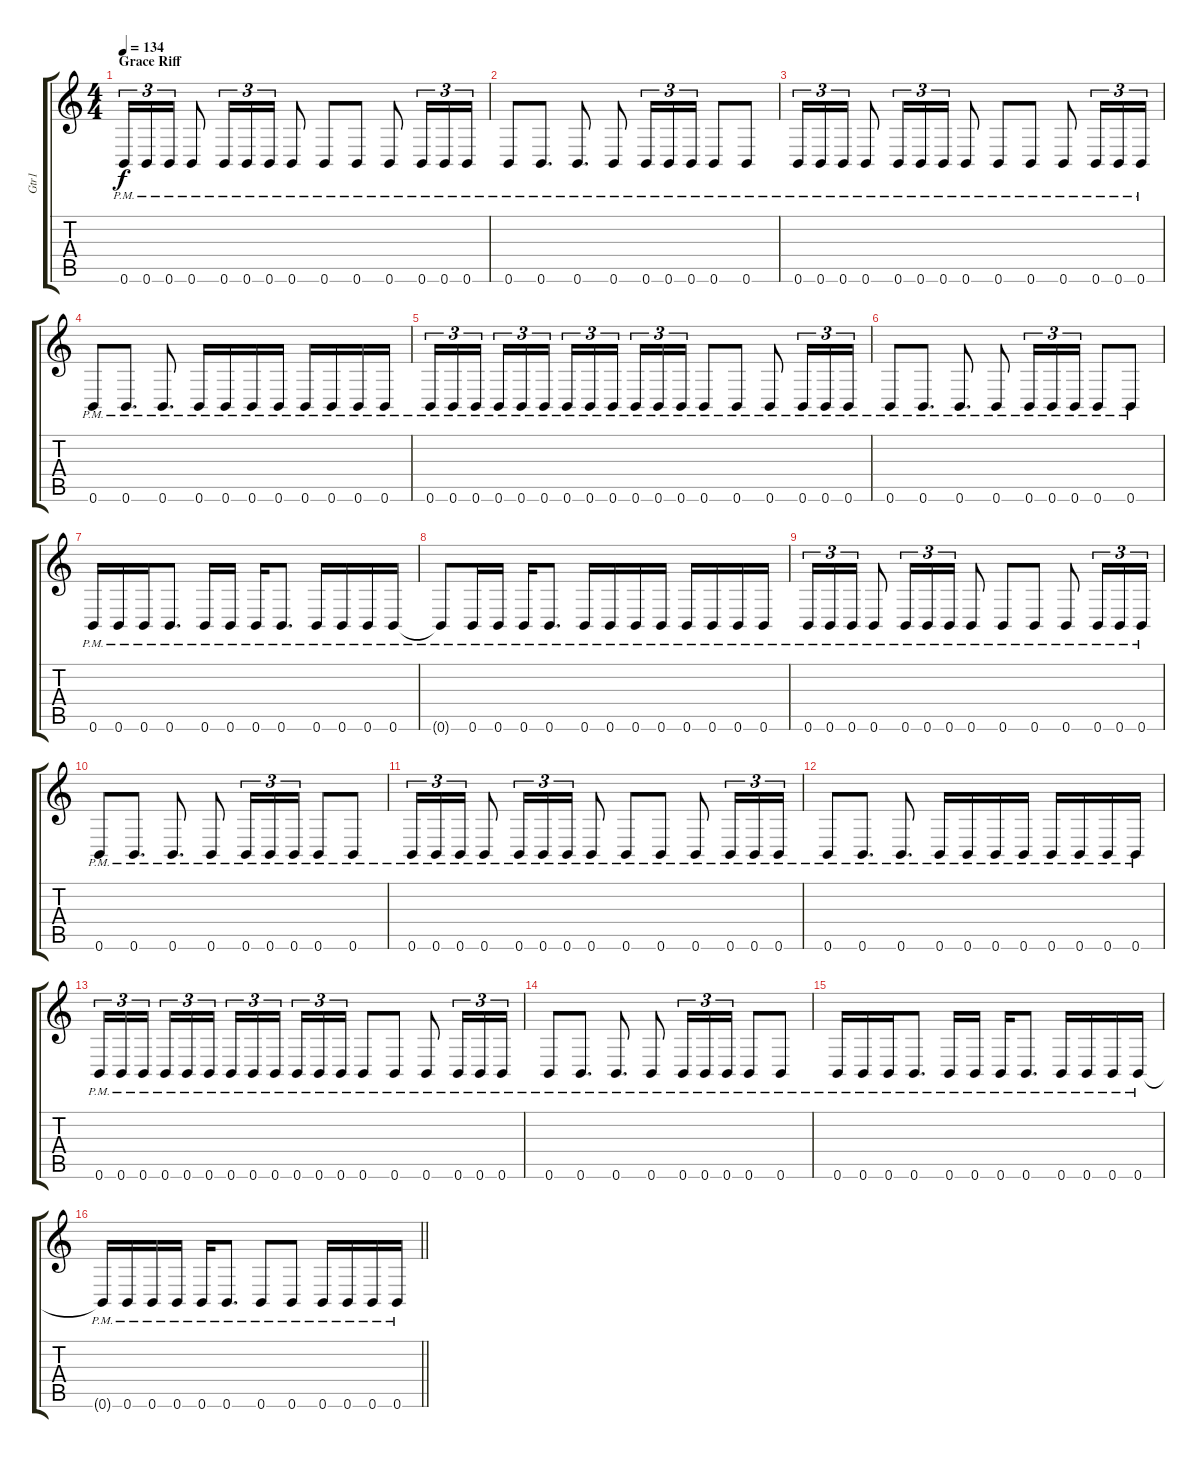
\track ("Gtr1" "Gtr1") {instrument distortionguitar}
\staff {score tabs}
\tuning (Db4 Ab3 E3 B2 Gb2 B1) {hide}
\ts (4 4)
\section ("" "Grace Riff")
\tempo 134
\clef g2
\ks c
0.6{pm}.16{tu (3 2) dy f} 0.6{pm}.16{tu (3 2)} 0.6{pm}.16{tu (3 2)} 0.6{pm}.8 0.6{pm}.16{tu (3 2)} 0.6{pm}.16{tu (3 2)} 0.6{pm}.16{tu (3 2)} 0.6{pm}.8 0.6{pm}.8 0.6{pm}.8 0.6{pm}.8 0.6{pm}.16{tu (3 2)} 0.6{pm}.16{tu (3 2)} 0.6{pm}.16{tu (3 2)} |
0.6{pm}.8 0.6{pm}.8{d} 0.6{pm}.8{d} 0.6{pm}.8 0.6{pm}.16{tu (3 2)} 0.6{pm}.16{tu (3 2)} 0.6{pm}.16{tu (3 2)} 0.6{pm}.8 0.6{pm}.8 |
0.6{pm}.16{tu (3 2)} 0.6{pm}.16{tu (3 2)} 0.6{pm}.16{tu (3 2)} 0.6{pm}.8 0.6{pm}.16{tu (3 2)} 0.6{pm}.16{tu (3 2)} 0.6{pm}.16{tu (3 2)} 0.6{pm}.8 0.6{pm}.8 0.6{pm}.8 0.6{pm}.8 0.6{pm}.16{tu (3 2)} 0.6{pm}.16{tu (3 2)} 0.6{pm}.16{tu (3 2)} |
0.6{pm}.8 0.6{pm}.8{d} 0.6{pm}.8{d} 0.6{pm}.16 0.6{pm}.16 0.6{pm}.16 0.6{pm}.16 0.6{pm}.16 0.6{pm}.16 0.6{pm}.16 0.6{pm}.16 |
0.6{pm}.16{tu (3 2)} 0.6{pm}.16{tu (3 2)} 0.6{pm}.16{tu (3 2) beam splitsecondary} 0.6{pm}.16{tu (3 2)} 0.6{pm}.16{tu (3 2)} 0.6{pm}.16{tu (3 2)} 0.6{pm}.16{tu (3 2)} 0.6{pm}.16{tu (3 2)} 0.6{pm}.16{tu (3 2) beam splitsecondary} 0.6{pm}.16{tu (3 2)} 0.6{pm}.16{tu (3 2)} 0.6{pm}.16{tu (3 2)} 0.6{pm}.8 0.6{pm}.8 0.6{pm}.8 0.6{pm}.16{tu (3 2)} 0.6{pm}.16{tu (3 2)} 0.6{pm}.16{tu (3 2)} |
0.6{pm}.8 0.6{pm}.8{d} 0.6{pm}.8{d} 0.6{pm}.8 0.6{pm}.16{tu (3 2)} 0.6{pm}.16{tu (3 2)} 0.6{pm}.16{tu (3 2)} 0.6{pm}.8 0.6{pm}.8 |
0.6{pm}.16 0.6{pm}.16 0.6{pm}.16 0.6{pm}.8{d} 0.6{pm}.16 0.6{pm}.16 0.6{pm}.16 0.6{pm}.8{d} 0.6{pm}.16 0.6{pm}.16 0.6{pm}.16 0.6{pm}.16 |
0.6{pm t}.8 0.6{pm}.16 0.6{pm}.16 0.6{pm}.16 0.6{pm}.8{d} 0.6{pm}.16 0.6{pm}.16 0.6{pm}.16 0.6{pm}.16 0.6{pm}.16 0.6{pm}.16 0.6{pm}.16 0.6{pm}.16 |
0.6{pm}.16{tu (3 2)} 0.6{pm}.16{tu (3 2)} 0.6{pm}.16{tu (3 2)} 0.6{pm}.8 0.6{pm}.16{tu (3 2)} 0.6{pm}.16{tu (3 2)} 0.6{pm}.16{tu (3 2)} 0.6{pm}.8 0.6{pm}.8 0.6{pm}.8 0.6{pm}.8 0.6{pm}.16{tu (3 2)} 0.6{pm}.16{tu (3 2)} 0.6{pm}.16{tu (3 2)} |
0.6{pm}.8 0.6{pm}.8{d} 0.6{pm}.8{d} 0.6{pm}.8 0.6{pm}.16{tu (3 2)} 0.6{pm}.16{tu (3 2)} 0.6{pm}.16{tu (3 2)} 0.6{pm}.8 0.6{pm}.8 |
0.6{pm}.16{tu (3 2)} 0.6{pm}.16{tu (3 2)} 0.6{pm}.16{tu (3 2)} 0.6{pm}.8 0.6{pm}.16{tu (3 2)} 0.6{pm}.16{tu (3 2)} 0.6{pm}.16{tu (3 2)} 0.6{pm}.8 0.6{pm}.8 0.6{pm}.8 0.6{pm}.8 0.6{pm}.16{tu (3 2)} 0.6{pm}.16{tu (3 2)} 0.6{pm}.16{tu (3 2)} |
0.6{pm}.8 0.6{pm}.8{d} 0.6{pm}.8{d} 0.6{pm}.16 0.6{pm}.16 0.6{pm}.16 0.6{pm}.16 0.6{pm}.16 0.6{pm}.16 0.6{pm}.16 0.6{pm}.16 |
0.6{pm}.16{tu (3 2)} 0.6{pm}.16{tu (3 2)} 0.6{pm}.16{tu (3 2) beam splitsecondary} 0.6{pm}.16{tu (3 2)} 0.6{pm}.16{tu (3 2)} 0.6{pm}.16{tu (3 2)} 0.6{pm}.16{tu (3 2)} 0.6{pm}.16{tu (3 2)} 0.6{pm}.16{tu (3 2) beam splitsecondary} 0.6{pm}.16{tu (3 2)} 0.6{pm}.16{tu (3 2)} 0.6{pm}.16{tu (3 2)} 0.6{pm}.8 0.6{pm}.8 0.6{pm}.8 0.6{pm}.16{tu (3 2)} 0.6{pm}.16{tu (3 2)} 0.6{pm}.16{tu (3 2)} |
0.6{pm}.8 0.6{pm}.8{d} 0.6{pm}.8{d} 0.6{pm}.8 0.6{pm}.16{tu (3 2)} 0.6{pm}.16{tu (3 2)} 0.6{pm}.16{tu (3 2)} 0.6{pm}.8 0.6{pm}.8 |
0.6{pm}.16 0.6{pm}.16 0.6{pm}.16 0.6{pm}.8{d} 0.6{pm}.16 0.6{pm}.16 0.6{pm}.16 0.6{pm}.8{d} 0.6{pm}.16 0.6{pm}.16 0.6{pm}.16 0.6{pm}.16 |
\barLineRight lightlight
0.6{pm t}.16 0.6{pm}.16 0.6{pm}.16 0.6{pm}.16 0.6{pm}.16 0.6{pm}.8{d} 0.6{pm}.8 0.6{pm}.8 0.6{pm}.16 0.6{pm}.16 0.6{pm}.16 0.6{pm}.16
